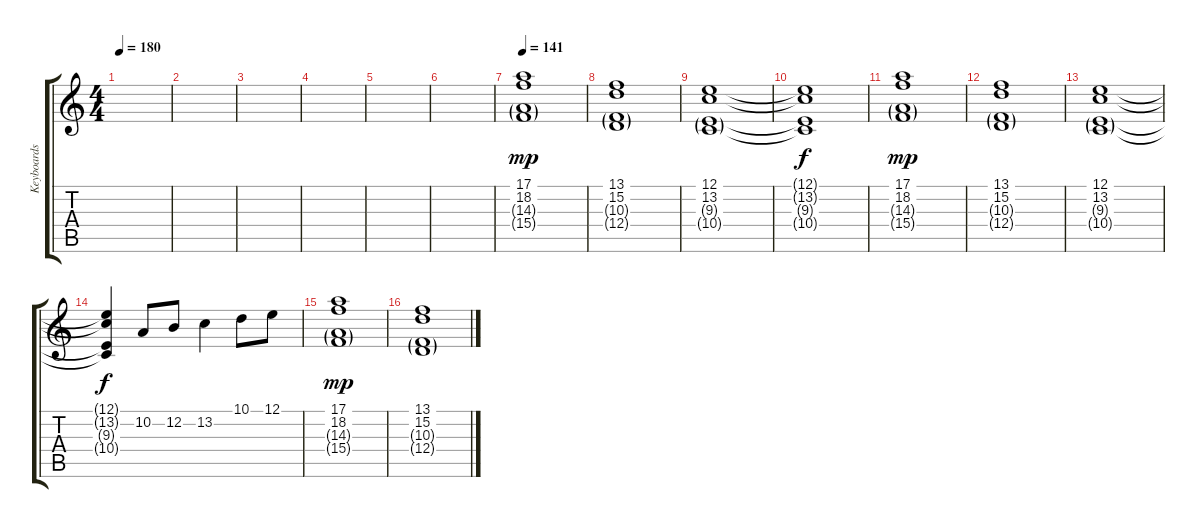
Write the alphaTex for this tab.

\track ("Keyboards 1" "Keyboards ") {instrument acousticgrandpiano}
\staff {score tabs}
\tuning (E4 B3 G3 D3 A2 E2) {hide}
\ts (4 4)
\tempo 180
\clef g2
\ks c
|
|
|
|
|
|
\tempo 141
(17.1 18.2 14.3{g} 15.4{g}).1{dy mp} |
(13.1 15.2 10.3{g} 12.4{g}).1 |
(12.1 13.2 9.3{g} 10.4{g}).1 |
(12.1{t} 13.2{t} 9.3{t} 10.4{t}).1{dy f} |
(17.1 18.2 14.3{g} 15.4{g}).1{dy mp} |
(13.1 15.2 10.3{g} 12.4{g}).1 |
(12.1 13.2 9.3{g} 10.4{g}).1 |
(12.1{t} 13.2{t} 9.3{t} 10.4{t}).4{dy f} 10.2.8 12.2.8 13.2.4 10.1.8 12.1.8 |
(17.1 18.2 14.3{g} 15.4{g}).1{dy mp} |
(13.1 15.2 10.3{g} 12.4{g}).1
